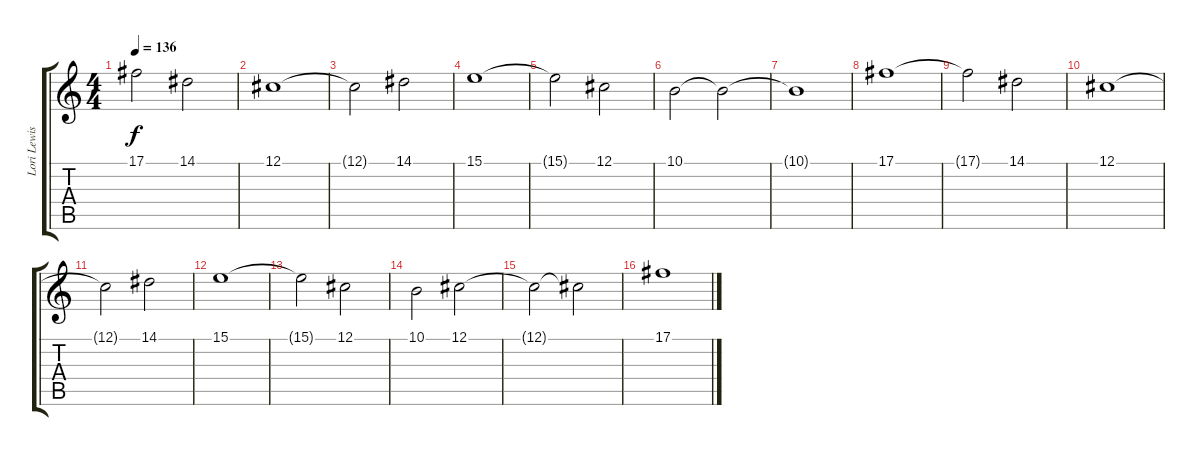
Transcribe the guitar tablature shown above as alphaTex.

\track ("Lori Lewis" "Lori Lewis") {instrument sopranosax}
\staff {score tabs}
\tuning (Db4 Ab3 E3 B2 Gb2 Db2) {hide}
\ts (4 4)
\tempo 136
\clef g2
\ks c
17.1{t}.2{dy f} 14.1.2 |
12.1.1 |
12.1{t}.2 14.1.2 |
15.1.1 |
15.1{t}.2 12.1.2 |
10.1.2 10.1{t}.2{volume 2} |
10.1{t}.1 |
17.1.1{volume 14} |
17.1{t}.2 14.1.2 |
12.1.1 |
12.1{t}.2 14.1.2 |
15.1.1 |
15.1{t}.2 12.1.2 |
10.1.2 12.1.2 |
12.1{t}.2 12.1{t}.2 |
17.1.1
